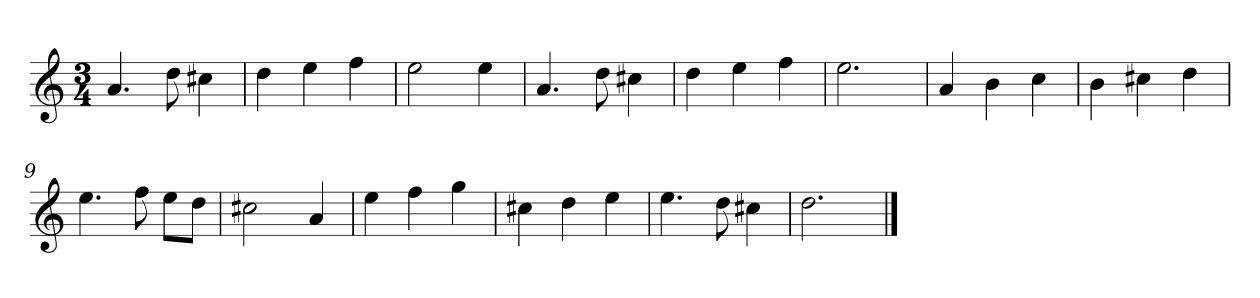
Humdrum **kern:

**kern
*part1
*staff1
*k[]
*M3/4
*MM120
=1
4.a
8dd
4cc#X
=2
4dd
4ee
4ff
=3
2ee
4ee
=4
4.a
8dd
4cc#X
=5
4dd
4ee
4ff
=6
2.ee
=7
4a
4b
4cc
=8
4b
4cc#X
4dd
=9
4.ee
8ff
8eeL
8ddJ
=10
2cc#X
4a
=11
4ee
4ff
4gg
=12
4cc#X
4dd
4ee
=13
4.ee
8dd
4cc#X
=14
2.dd
==
*-
